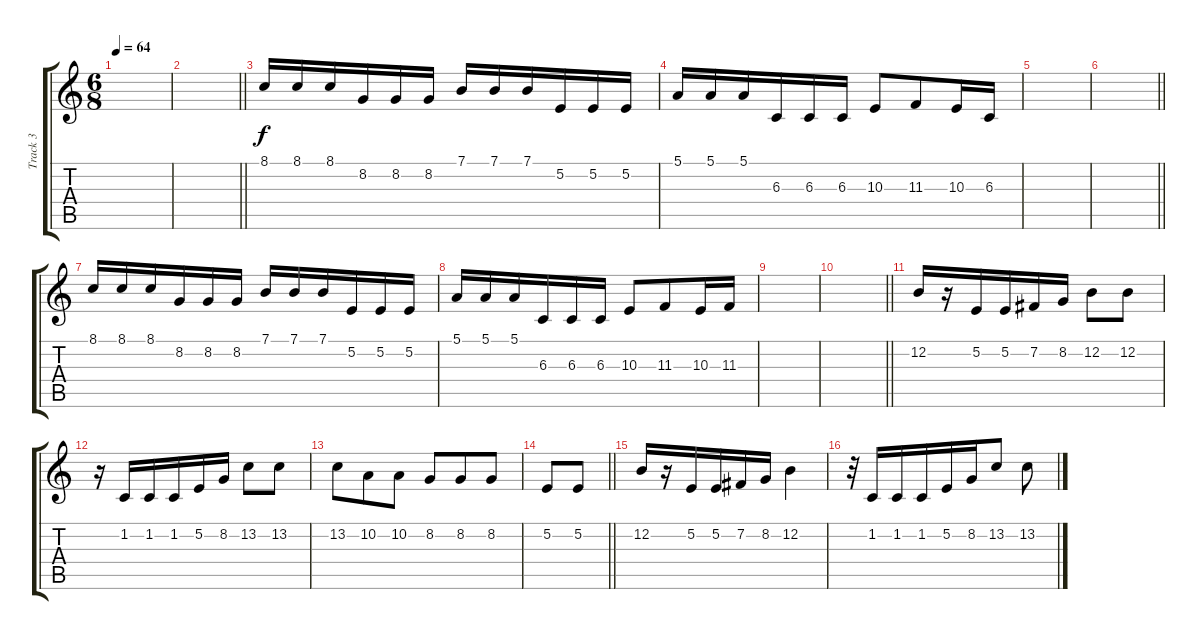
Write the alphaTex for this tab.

\track ("Track 3" "Track 3") {instrument electricgrandpiano}
\staff {score tabs}
\tuning (E4 B3 Gb3 D3 A2 E2) {hide}
\ts (6 8)
\tempo 64
\clef g2
\ks c
|
\barLineRight lightlight
|
8.1.16 8.1.16 8.1.16 8.2.16 8.2.16 8.2.16 7.1.16 7.1.16 7.1.16 5.2.16 5.2.16 5.2.16 |
5.1.16 5.1.16 5.1.16 6.3.16 6.3.16 6.3.16 10.3.8 11.3.8 10.3.16 6.3.16 |
|
\barLineRight lightlight
|
8.1.16 8.1.16 8.1.16 8.2.16 8.2.16 8.2.16 7.1.16 7.1.16 7.1.16 5.2.16 5.2.16 5.2.16 |
5.1.16 5.1.16 5.1.16 6.3.16 6.3.16 6.3.16 10.3.8 11.3.8 10.3.16 11.3.16 |
|
\barLineRight lightlight
|
12.2.16 r.16 5.2.16 5.2.16 7.2.16 8.2.16 12.2.8 12.2.8 |
r.16 1.2.16 1.2.16 1.2.16 5.2.16 8.2.16 13.2.8 13.2.8 |
13.2.8 10.2.8 10.2.8 8.2.8 8.2.8 8.2.8 |
\barLineRight lightlight
5.2.8 5.2.8 |
12.2.16 r.16 5.2.16 5.2.16 7.2.16 8.2.16 12.2.4 |
r.32 1.2.16 1.2.16 1.2.16 5.2.16 8.2.16 13.2.8 13.2.8
